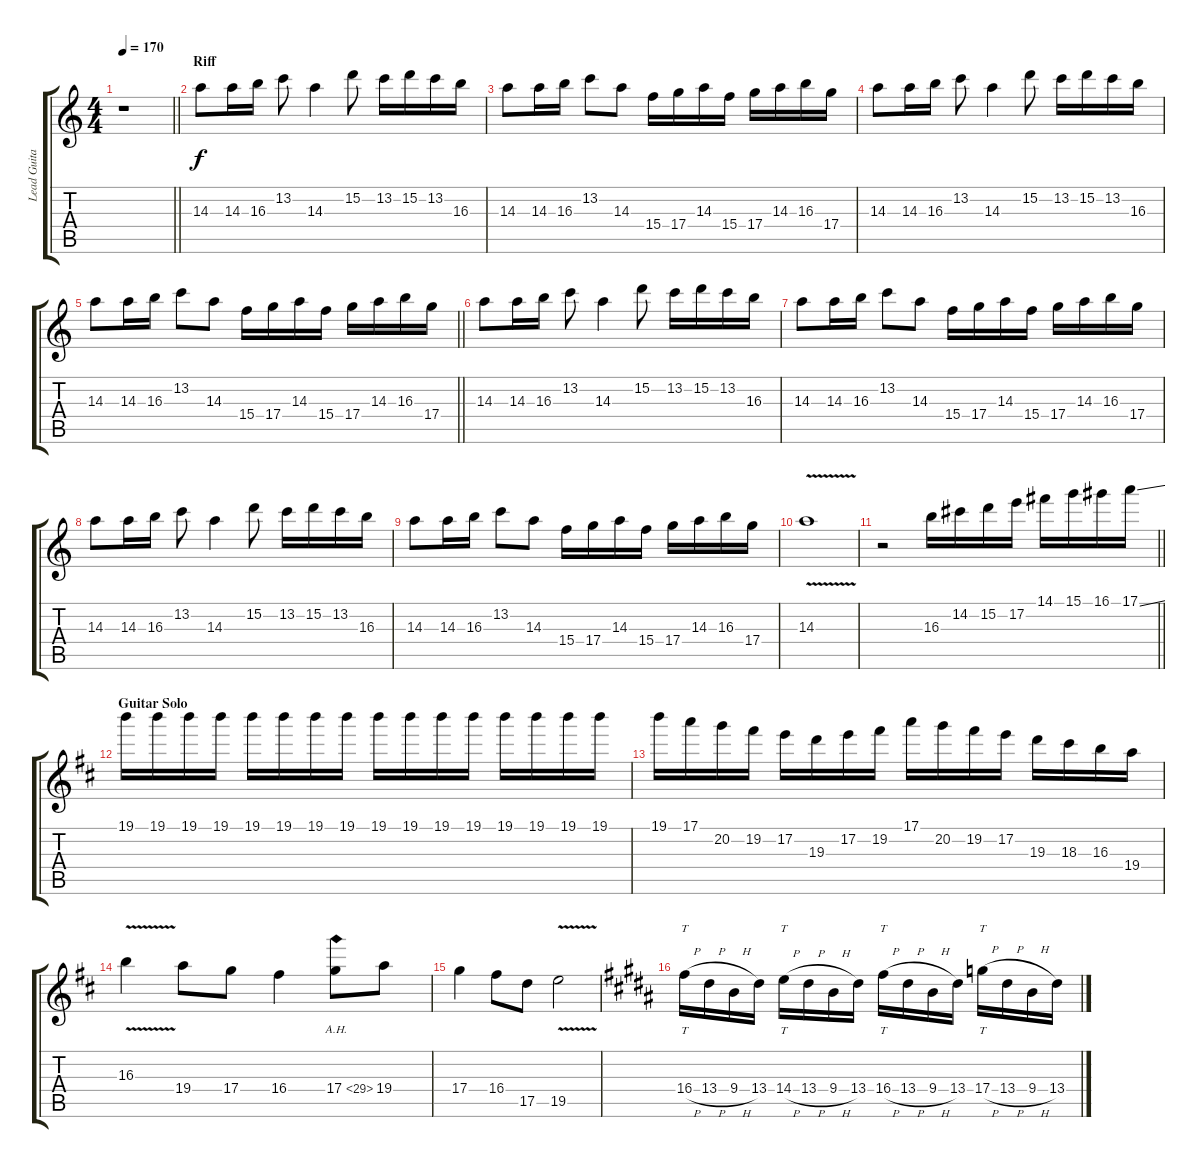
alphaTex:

\track ("Lead Guitar 1: Juha-Pekka Alanen" "Lead Guita") {instrument overdrivenguitar}
\staff {score tabs}
\tuning (E4 B3 G3 D3 A2 E2) {hide}
\ts (4 4)
\tempo 170
\clef g2
\barLineRight lightlight
\ks aminor
r.1{dy f} |
\section ("" "Riff")
14.3.8 14.3.16 16.3.16 13.2.8 14.3.4 15.2.8 13.2.16 15.2.16 13.2.16 16.3.16 |
14.3.8 14.3.16 16.3.16 13.2.8 14.3.8 15.4.16 17.4.16 14.3.16 15.4.16 17.4.16 14.3.16 16.3.16 17.4.16 |
14.3.8 14.3.16 16.3.16 13.2.8 14.3.4 15.2.8 13.2.16 15.2.16 13.2.16 16.3.16 |
\barLineRight lightlight
14.3.8 14.3.16 16.3.16 13.2.8 14.3.8 15.4.16 17.4.16 14.3.16 15.4.16 17.4.16 14.3.16 16.3.16 17.4.16 |
14.3.8 14.3.16 16.3.16 13.2.8 14.3.4 15.2.8 13.2.16 15.2.16 13.2.16 16.3.16 |
14.3.8 14.3.16 16.3.16 13.2.8 14.3.8 15.4.16 17.4.16 14.3.16 15.4.16 17.4.16 14.3.16 16.3.16 17.4.16 |
14.3.8 14.3.16 16.3.16 13.2.8 14.3.4 15.2.8 13.2.16 15.2.16 13.2.16 16.3.16 |
14.3.8 14.3.16 16.3.16 13.2.8 14.3.8 15.4.16 17.4.16 14.3.16 15.4.16 17.4.16 14.3.16 16.3.16 17.4.16 |
14.3{v}.1 |
\barLineRight lightlight
r.2 16.3.16 14.2.16 15.2.16 17.2.16 14.1.16 15.1.16 16.1.16 17.1{ss}.16 |
\section ("" "Guitar Solo")
\ks bminor
19.1.16 19.1.16 19.1.16 19.1.16 19.1.16 19.1.16 19.1.16 19.1.16 19.1.16 19.1.16 19.1.16 19.1.16 19.1.16 19.1.16 19.1.16 19.1.16 |
19.1.16 17.1.16 20.2.16 19.2.16 17.2.16 19.3.16 17.2.16 19.2.16 17.1.16 20.2.16 19.2.16 17.2.16 19.3.16 18.3.16 16.3.16 19.4.16 |
16.3{v}.4 19.4.8 17.4.8 16.4.4 17.4{ah 12}.8 19.4.8 |
17.4.4 16.4.8 17.5.8 19.5{v}.2 |
\ks b
16.4{h}.16{tt} 13.4{h}.16 9.4{h}.16 13.4.16 14.4{h}.16{tt} 13.4{h}.16 9.4{h}.16 13.4.16 16.4{h}.16{tt} 13.4{h}.16 9.4{h}.16 13.4.16 17.4{h}.16{tt} 13.4{h}.16 9.4{h}.16 13.4.16
